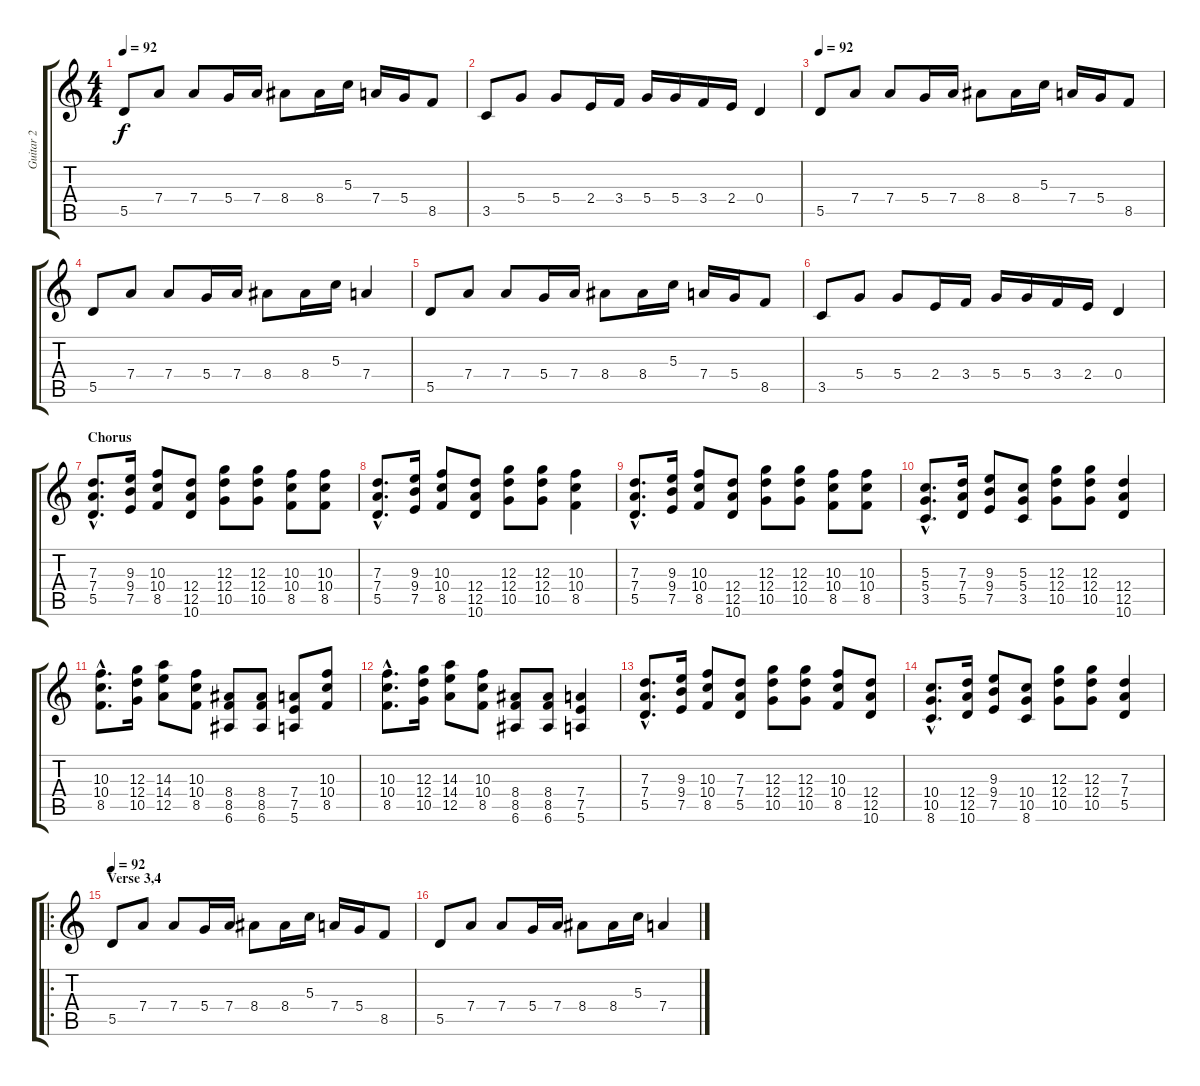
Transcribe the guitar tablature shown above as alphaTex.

\track ("Guitar 2" "Guitar 2") {instrument distortionguitar}
\staff {score tabs}
\tuning (E4 B3 G3 D3 A2 E2) {hide}
\ts (4 4)
\tempo 92
\clef g2
\ks c
5.5.8{dy f} 7.4.8 7.4.8 5.4.16 7.4.16 8.4.8 8.4.16 5.3.16 7.4.16 5.4.16 8.5.8 |
3.5.8 5.4.8 5.4.8 2.4.16 3.4.16 5.4.16 5.4.16 3.4.16 2.4.16 0.4.4 |
\tempo 92
5.5.8{volume 16} 7.4.8 7.4.8 5.4.16 7.4.16 8.4.8 8.4.16 5.3.16 7.4.16 5.4.16 8.5.8 |
5.5.8 7.4.8 7.4.8 5.4.16 7.4.16 8.4.8 8.4.16 5.3.16 7.4.4 |
5.5.8 7.4.8 7.4.8 5.4.16 7.4.16 8.4.8 8.4.16 5.3.16 7.4.16 5.4.16 8.5.8 |
3.5.8 5.4.8 5.4.8 2.4.16 3.4.16 5.4.16 5.4.16 3.4.16 2.4.16 0.4.4 |
\section ("" "Chorus")
(7.3{hac} 7.4{hac} 5.5{hac}).8{d} (9.3 9.4 7.5).16 (10.3 10.4 8.5).8 (12.4 12.5 10.6).8 (12.3 12.4 10.5).8 (12.3 12.4 10.5).8 (10.3 10.4 8.5).8 (10.3 10.4 8.5).8 |
(7.3{hac} 7.4{hac} 5.5{hac}).8{d} (9.3 9.4 7.5).16 (10.3 10.4 8.5).8 (12.4 12.5 10.6).8 (12.3 12.4 10.5).8 (12.3 12.4 10.5).8 (10.3 10.4 8.5).4 |
(7.3{hac} 7.4{hac} 5.5{hac}).8{d} (9.3 9.4 7.5).16 (10.3 10.4 8.5).8 (12.4 12.5 10.6).8 (12.3 12.4 10.5).8 (12.3 12.4 10.5).8 (10.3 10.4 8.5).8 (10.3 10.4 8.5).8 |
(5.3{hac} 5.4{hac} 3.5{hac}).8{d} (7.3 7.4 5.5).16 (9.3 9.4 7.5).8 (5.3 5.4 3.5).8 (12.3 12.4 10.5).8 (12.3 12.4 10.5).8 (12.4 12.5 10.6).4 |
(10.3{hac} 10.4{hac} 8.5{hac}).8{d} (12.3 12.4 10.5).16 (14.3 14.4 12.5).8 (10.3 10.4 8.5).8 (8.4 8.5 6.6).8 (8.4 8.5 6.6).8 (7.4 7.5 5.6).8 (10.3 10.4 8.5).8 |
(10.3{hac} 10.4{hac} 8.5{hac}).8{d} (12.3 12.4 10.5).16 (14.3 14.4 12.5).8 (10.3 10.4 8.5).8 (8.4 8.5 6.6).8 (8.4 8.5 6.6).8 (7.4 7.5 5.6).4 |
(7.3{hac} 7.4{hac} 5.5{hac}).8{d} (9.3 9.4 7.5).16 (10.3 10.4 8.5).8 (7.3 7.4 5.5).8 (12.3 12.4 10.5).8 (12.3 12.4 10.5).8 (10.3 10.4 8.5).8 (12.4 12.5 10.6).8 |
(10.4{hac} 10.5{hac} 8.6{hac}).8{d} (12.4 12.5 10.6).16 (9.3 9.4 7.5).8 (10.4 10.5 8.6).8 (12.3 12.4 10.5).8 (12.3 12.4 10.5).8 (7.3 7.4 5.5).4 |
\ro
\section ("" "Verse 3,4")
\tempo 92
5.5.8{volume 16} 7.4.8 7.4.8 5.4.16 7.4.16 8.4.8 8.4.16 5.3.16 7.4.16 5.4.16 8.5.8 |
5.5.8 7.4.8 7.4.8 5.4.16 7.4.16 8.4.8 8.4.16 5.3.16 7.4.4
